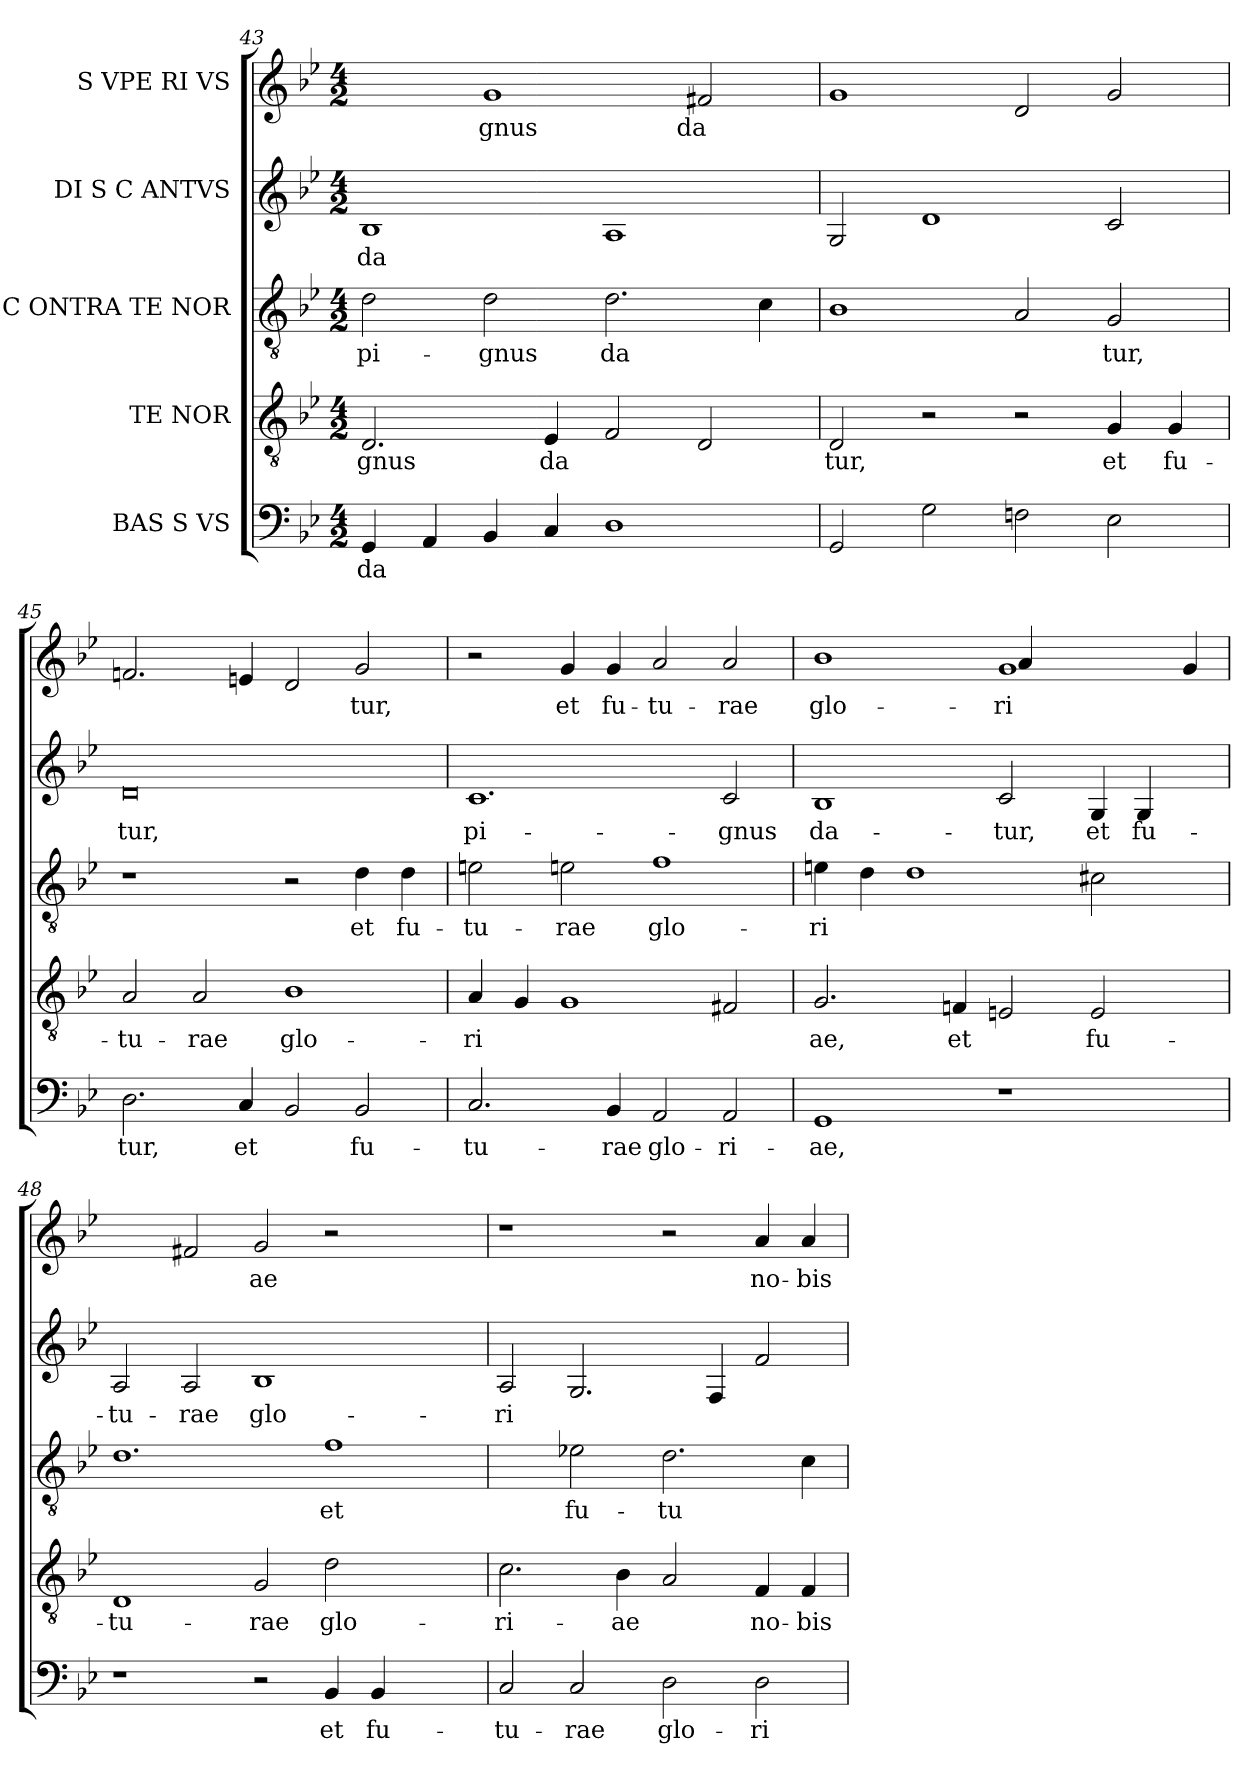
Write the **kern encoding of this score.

**kern	**text	**kern	**text	**kern	**text	**kern	**text	**kern	**text
*part5	*part5	*part4	*part4	*part3	*part3	*part2	*part2	*part1	*part1
*staff5	*staff5	*staff4	*staff4	*staff3	*staff3	*staff2	*staff2	*staff1	*staff1
*I"BAS S VS	*	*I"TE NOR	*	*I"C ONTRA  TE NOR	*	*I"DI S C ANTVS	*	*I"S VPE RI VS	*
!!LO:PB:g=z
*clefF4	*	*clefGv2	*	*clefGv2	*	*clefG2	*	*clefG2	*
*k[b-e-]	*	*k[b-e-]	*	*k[b-e-]	*	*k[b-e-]	*	*k[b-e-]	*
*B-:	*	*B-:	*	*B-:	*	*B-:	*	*B-:	*
*M4/2	*	*M4/2	*	*M4/2	*	*M4/2	*	*M4/2	*
=43	=43	=43	=43	=43	=43	=43	=43	=43	=43
!	!LO:LY:b:cj	!	!LO:LY:b:cj	!	!LO:LY:b:cj	!	!LO:LY:b:cj	!	!
4GG/	da-	2.D/	-gnus	2d\	pi-	1B-	da-	2ryy	.
!	!LO:LY:b:cj	!	!	!	!	!	!	!	!
4AA/	--	.	.	.	.	.	.	.	.
!	!LO:LY:b:cj	!	!	!	!LO:LY:b:cj	!	!	!	!LO:LY:b:cj
4BB-/	--	.	.	2d\	-gnus	.	.	1g	-gnus
!	!LO:LY:b:cj	!	!LO:LY:b:cj	!	!	!	!	!	!
4C/	--	4E-/	da-	.	.	.	.	.	.
!	!LO:LY:b:cj	!	!LO:LY:b:cj	!	!LO:LY:b:cj	!	!LO:LY:b:cj	!	!
1D	--	2F/	--	2.d\	da-	1A	--	.	.
!	!	!	!LO:LY:b:cj	!	!	!	!	!	!LO:LY:b:cj
.	.	2D/	--	.	.	.	.	2f#X/	da-
!	!	!	!	!	!LO:LY:b:cj	!	!	!	!
.	.	.	.	4c\	--	.	.	.	.
=44	=44	=44	=44	=44	=44	=44	=44	=44	=44
!	!LO:LY:b:cj	!	!LO:LY:b:cj	!	!LO:LY:b:cj	!	!LO:LY:b:cj	!	!LO:LY:b:cj
2GG/	--	2D/	-tur,	1B-	--	2G/	--	1g	--
!	!LO:LY:b:cj	!	!	!	!	!	!LO:LY:b:cj	!	!
2G\	--	2r	.	.	.	1d	--	.	.
!	!LO:LY:b:cj	!	!	!	!LO:LY:b:cj	!	!	!	!LO:LY:b:cj
2Fn\	--	2r	.	2A/	--	.	.	2d/	--
!	!LO:LY:b:cj	!	!LO:LY:b:cj	!	!LO:LY:b:cj	!	!LO:LY:b:cj	!	!LO:LY:b:cj
2E-\	--	4G/	et	2G/	-tur,	2c/	--	2g/	--
!	!	!	!LO:LY:b:cj	!	!	!	!	!	!
.	.	4G/	fu-	.	.	.	.	.	.
=45	=45	=45	=45	=45	=45	=45	=45	=45	=45
!	!LO:LY:b:cj	!	!LO:LY:b:cj	!	!	!	!LO:LY:b:cj	!	!LO:LY:b:cj
2.D\	-tur,	2A/	-tu-	1r	.	0d	-tur,	2.fn/	--
!	!	!	!LO:LY:b:cj	!	!	!	!	!	!
.	.	2A/	-rae	.	.	.	.	.	.
!	!LO:LY:b:cj	!	!	!	!	!	!	!	!LO:LY:b:cj
4C/	et	.	.	.	.	.	.	4en/	--
!	!LO:LY:b:cj	!	!LO:LY:b:cj	!	!	!	!	!	!LO:LY:b:cj
2BB-/	.	1B-	glo-	2r	.	.	.	2d/	--
!	!LO:LY:b:cj	!	!	!	!LO:LY:b:cj	!	!	!	!LO:LY:b:cj
2BB-/	fu-	.	.	4d\	et	.	.	2g/	-tur,
!	!	!	!	!	!LO:LY:b:cj	!	!	!	!
.	.	.	.	4d\	fu-	.	.	.	.
=46	=46	=46	=46	=46	=46	=46	=46	=46	=46
!	!LO:LY:b:cj	!	!LO:LY:b:cj	!	!LO:LY:b:cj	!	!LO:LY:b:cj	!	!
2.C/	-tu-	4A/	-ri-	2en\	-tu-	1.c	pi-	2r	.
!	!	!	!LO:LY:b:cj	!	!	!	!	!	!
.	.	4G/	--	.	.	.	.	.	.
!	!	!	!LO:LY:b:cj	!	!LO:LY:b:cj	!	!	!	!LO:LY:b:cj
.	.	1G	--	2en\	-rae	.	.	4g/	et
!	!LO:LY:b:cj	!	!	!	!	!	!	!	!LO:LY:b:cj
4BB-/	-rae	.	.	.	.	.	.	4g/	fu-
!	!LO:LY:b:cj	!	!	!	!LO:LY:b:cj	!	!	!	!LO:LY:b:cj
2AA/	glo-	.	.	1f	glo-	.	.	2a/	-tu-
!	!LO:LY:b:cj	!	!LO:LY:b:cj	!	!	!	!LO:LY:b:cj	!	!LO:LY:b:cj
2AA/	-ri-	2F#X/	--	.	.	2c/	-gnus	2a/	-rae
=47	=47	=47	=47	=47	=47	=47	=47	=47	=47
!	!LO:LY:b:cj	!	!LO:LY:b:cj	!	!LO:LY:b:cj	!	!LO:LY:b:cj	!	!LO:LY:b:cj
*	*	*	*	*	*	*	*	*^	*
1GG	-ae,	2.G/	-ae,	4en\	-ri-	1B-	da-	1b-	1ryy	glo-
!	!	!	!	!	!LO:LY:b:cj	!	!	!	!	!
.	.	.	.	4d\	--	.	.	.	.	.
!	!	!	!	!	!LO:LY:b:cj	!	!	!	!	!
.	.	.	.	1d	--	.	.	.	.	.
!	!	!	!LO:LY:b:cj	!	!	!	!	!	!	!
.	.	4Fn/	et	.	.	.	.	.	.	.
!	!	!	!LO:LY:b:cj	!	!	!	!LO:LY:b:cj	!	!	!LO:LY:b:cj
1r	.	2En/	.	.	.	2c/	-tur,	1g	4a/	-ri-
.	.	.	.	.	.	.	.	.	1ryy	.
!	!	!	!LO:LY:b:cj	!	!LO:LY:b:cj	!	!LO:LY:b:cj	!	!	!
.	.	2E/	fu-	2c#X\	--	4G/	et	.	.	.
!	!	!	!	!	!	!	!LO:LY:b:cj	!	!	!
.	.	.	.	.	.	4G/	fu-	.	.	.
!	!	!	!	!	!	!	!	!	!	!LO:LY:b:cj
4ryy	.	4ryy	.	4ryy	.	4ryy	.	4g/	.	--
*	*	*	*	*	*	*	*	*v	*v	*
=48	=48	=48	=48	=48	=48	=48	=48	=48	=48
!	!	!	!LO:LY:b:cj	!	!	!	!LO:LY:b:cj	!	!
1r	.	1D	-tu-	1.d	.	2A/	-tu-	2ryy	.
!	!	!	!	!	!	!	!LO:LY:b:cj	!	!LO:LY:b:cj
.	.	.	.	.	.	2A/	-rae	2f#/	--
!	!	!	!LO:LY:b:cj	!	!	!	!LO:LY:b:cj	!	!LO:LY:b:cj
2r	.	2G/	-rae	.	.	1B-	glo-	2g/	-ae
!	!LO:LY:b:cj	!	!LO:LY:b:cj	!	!LO:LY:b:cj	!	!	!	!
4BB-/	et	2d\	glo-	1f	-et	.	.	2r	.
!	!LO:LY:b:cj	!	!	!	!	!	!	!	!
4BB-/	fu-	.	.	.	.	.	.	.	.
2ryy	.	2ryy	.	.	.	2ryy	.	2ryy	.
!!LO:PB:g=z
=49	=49	=49	=49	=49	=49	=49	=49	=49	=49
!	!LO:LY:b:cj	!	!LO:LY:b:cj	!	!	!	!LO:LY:b:cj	!	!
2C/	-tu-	2.c\	-ri-	2ryy	.	2A/	-ri-	1r	.
!	!LO:LY:b:cj	!	!	!	!LO:LY:b:cj	!	!LO:LY:b:cj	!	!
2C/	-rae	.	.	2e-X\	fu-	2.G/	--	.	.
!	!	!	!LO:LY:b:cj	!	!	!	!	!	!
.	.	4B-\	-ae	.	.	.	.	.	.
!	!LO:LY:b:cj	!	!LO:LY:b:cj	!	!LO:LY:b:cj	!	!	!	!
2D\	glo-	2A/	.	2.d\	-tu-	.	.	2r	.
!	!	!	!	!	!	!	!LO:LY:b:cj	!	!
.	.	.	.	.	.	4F/	--	.	.
!	!LO:LY:b:cj	!	!LO:LY:b:cj	!	!	!	!LO:LY:b:cj	!	!LO:LY:b:cj
2D\	-ri-	4F/	no-	.	.	2f/	--	4a/	no-
!	!	!	!LO:LY:b:cj	!	!LO:LY:b:cj	!	!	!	!LO:LY:b:cj
.	.	4F/	-bis	4c\	--	.	.	4a/	-bis
=	=	=	=	=	=	=	=	=	=
*-	*-	*-	*-	*-	*-	*-	*-	*-	*-
